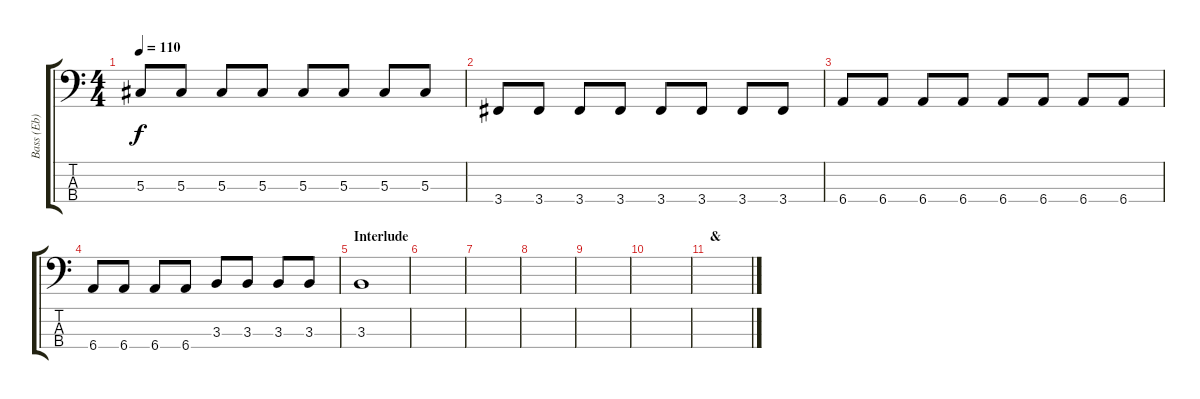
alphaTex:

\track ("Bass (Eb)" "Bass (Eb)") {instrument electricbassfinger}
\staff {score tabs}
\tuning (Gb2 Db2 Ab1 Eb1) {hide}
\ts (4 4)
\tempo 110
\clef f4
\ks c
5.3.8{dy f} 5.3.8 5.3.8 5.3.8 5.3.8 5.3.8 5.3.8 5.3.8 |
3.4.8 3.4.8 3.4.8 3.4.8 3.4.8 3.4.8 3.4.8 3.4.8 |
6.4.8 6.4.8 6.4.8 6.4.8 6.4.8 6.4.8 6.4.8 6.4.8 |
6.4.8 6.4.8 6.4.8 6.4.8 3.3.8 3.3.8 3.3.8 3.3.8 |
\section ("" "Interlude")
3.3.1{volume 0} |
|
|
|
|
|
\section ("" "&")
